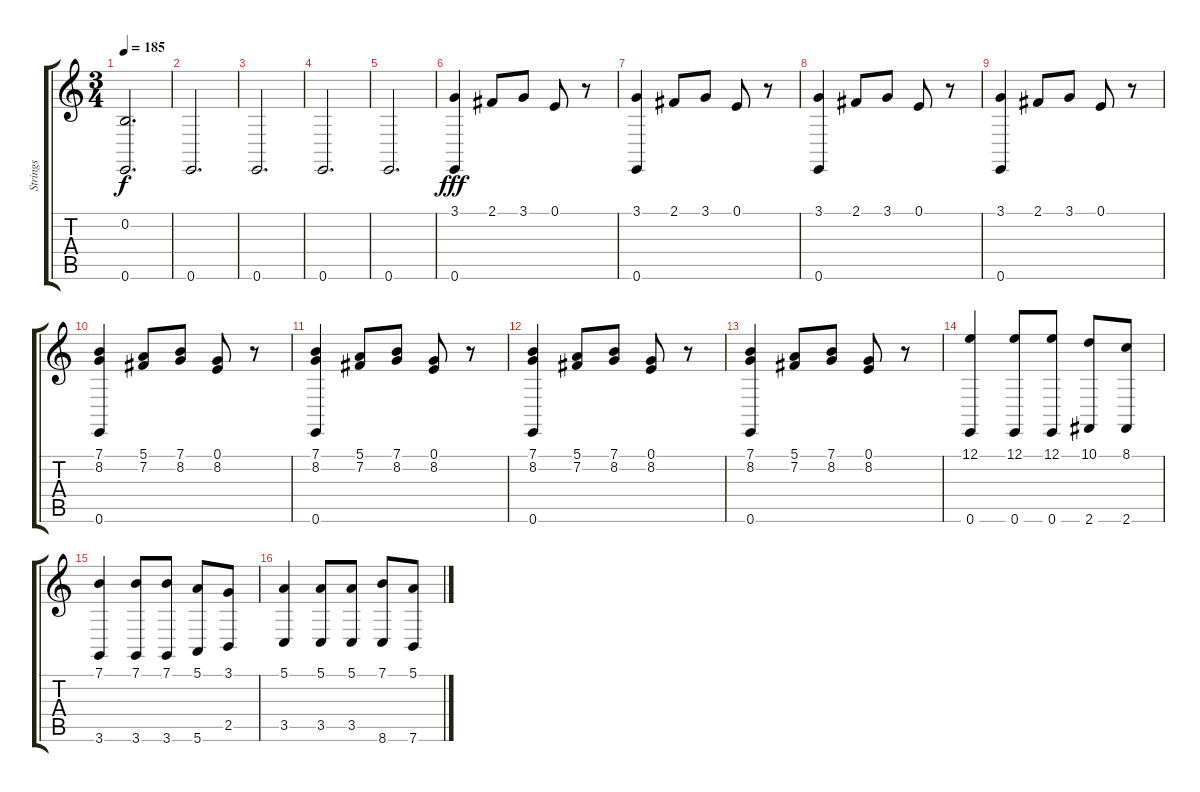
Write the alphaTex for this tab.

\track ("Strings" "Strings") {instrument stringensemble1}
\staff {score tabs}
\tuning (E4 B3 G3 D3 A2 E2) {hide}
\ts (3 4)
\tempo 185
\clef g2
\ks c
(0.2 0.6).2{d dy f} |
0.6.2{d} |
0.6.2{d} |
0.6.2{d} |
0.6.2{d} |
(3.1 0.6).4{dy fff} 2.1.8 3.1.8 0.1.8 r.8 |
(3.1 0.6).4 2.1.8 3.1.8 0.1.8 r.8 |
(3.1 0.6).4 2.1.8 3.1.8 0.1.8 r.8 |
(3.1 0.6).4 2.1.8 3.1.8 0.1.8 r.8 |
(7.1 8.2 0.6).4 (5.1 7.2).8 (7.1 8.2).8 (0.1 8.2).8 r.8 |
(7.1 8.2 0.6).4 (5.1 7.2).8 (7.1 8.2).8 (0.1 8.2).8 r.8 |
(7.1 8.2 0.6).4 (5.1 7.2).8 (7.1 8.2).8 (0.1 8.2).8 r.8 |
(7.1 8.2 0.6).4 (5.1 7.2).8 (7.1 8.2).8 (0.1 8.2).8 r.8 |
(12.1 0.6).4 (12.1 0.6).8 (12.1 0.6).8 (10.1 2.6).8 (8.1 2.6).8 |
(7.1 3.6).4 (7.1 3.6).8 (7.1 3.6).8 (5.1 5.6).8 (3.1 2.5).8 |
(5.1 3.5).4 (5.1 3.5).8 (5.1 3.5).8 (7.1 8.6).8 (5.1 7.6).8
